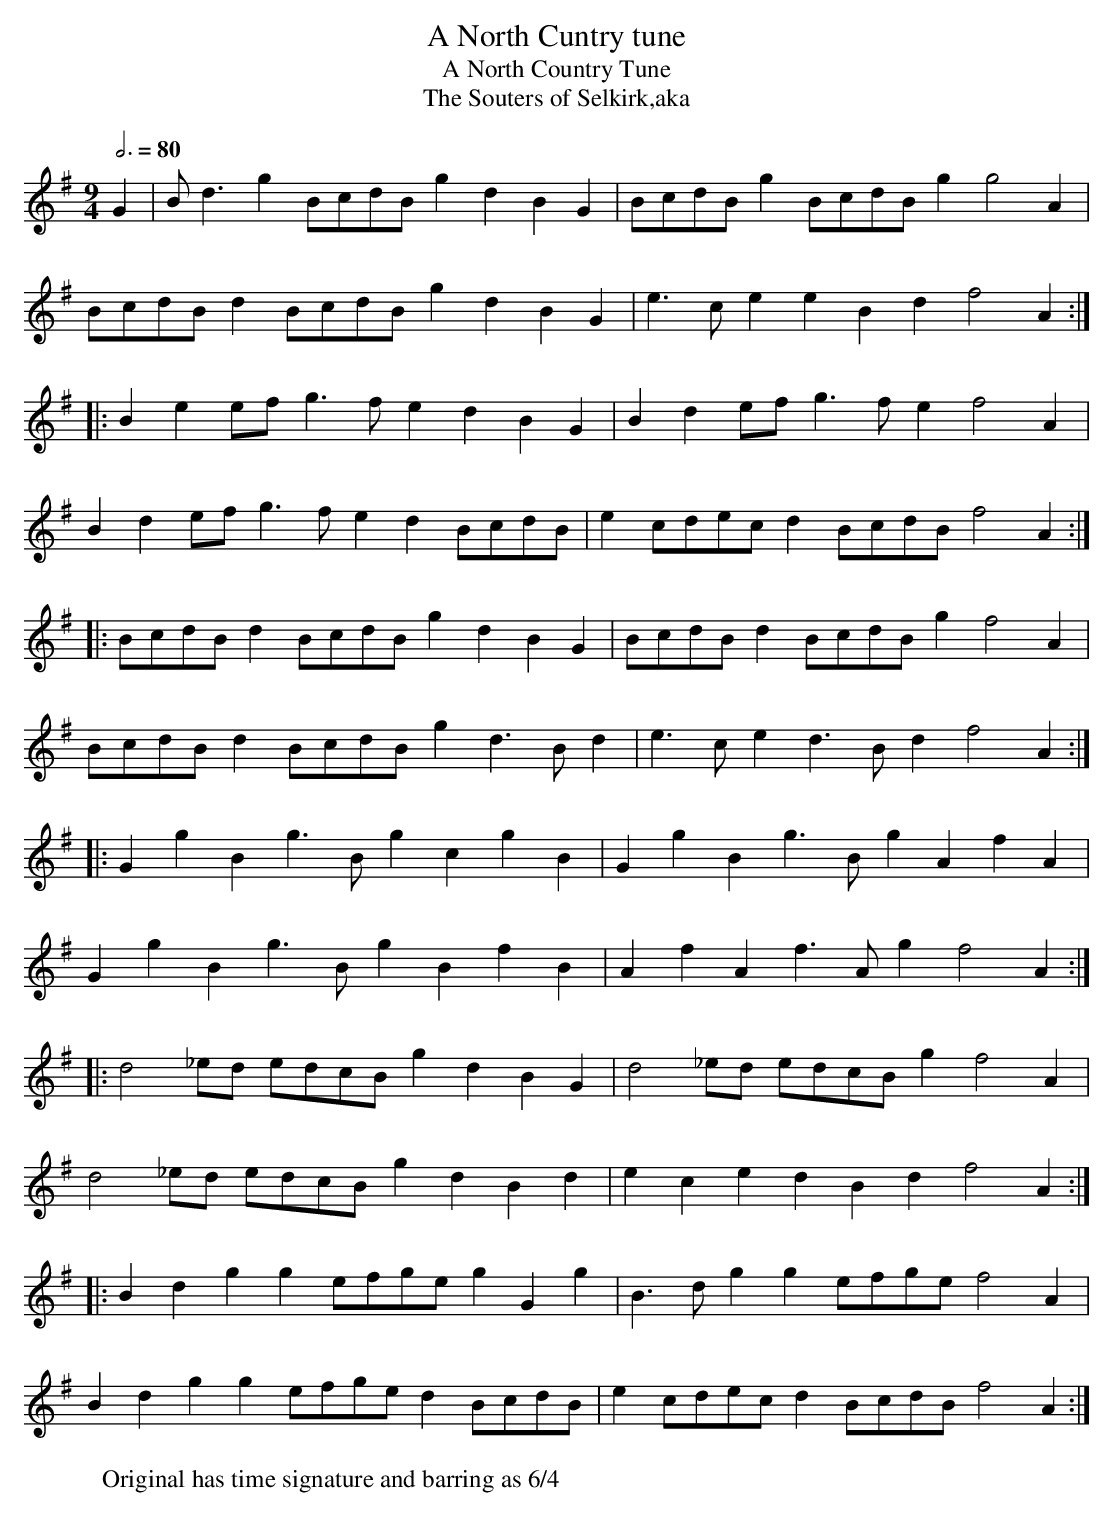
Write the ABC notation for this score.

X:1
T:North Cuntry tune, A
T:North Country Tune, A
T:Souters of Selkirk,aka, The
M:9/4
L:1/4
Q:3/4=80
W:Original has time signature and barring as 6/4
K:G
G|B<d g B/c/d/B/ g dBG| B/c/d/B/  g B/c/d/B/ gg2A |
B/c/d/B/  d B/c/d/B/ g dBG|e>ce eBd f2A:|
|:Bee/f/g>fe dBG|Bde/f/ g>fe f2A|
Bde/f/g>fe dB/c/d/B/| e c/d/e/c/ d B/c/d/B/f2A:|
|:B/c/d/B/ dB/c/d/B/ g dBG| B/c/d/B/ d B/c/d/B/ gf2A|
B/c/d/B/ d B/c/d/B/ g d>Bd|e>ce d>Bdf2A:|
|:GgBg>Bg cgB|GgB g>BgAfA|
GgB g>Bg BfB|AfA f>Ag f2A:|
|:d2_e/d/ e/d/c/B/ g dBG| d2_e/d/ e/d/c/B/ g f2A|
d2_e/d/ e/d/c/B/g dBd| ece dBd f2A:|
|:Bdg g e/f/g/e/ gGg | B>dg g e/f/g/e/f2A|
Bdg g e/f/g/e/ d B/c/d/B/ |ec/d/e/c/ dB/c/d/B/f2A:|
